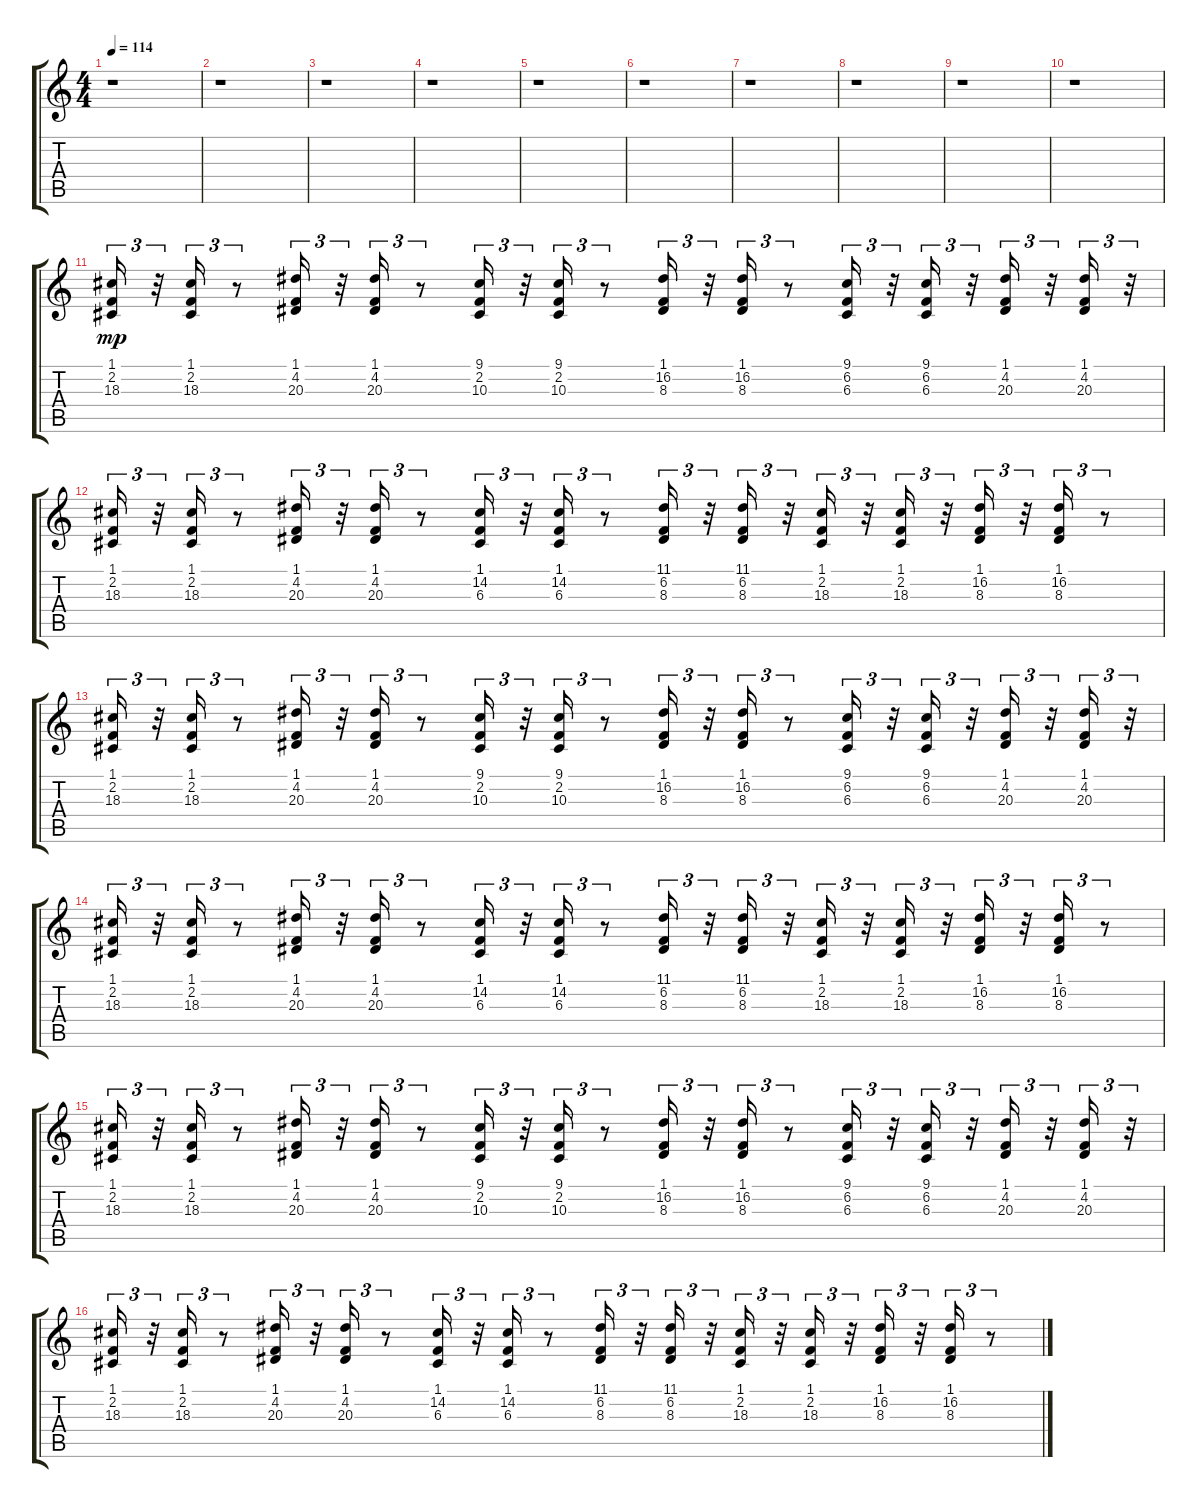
\track "" {instrument percussiveorgan}
\staff {score tabs}
\tuning (E4 B3 G3 D3 A2 E2) {hide}
\ts (4 4)
\tempo 114
\clef g2
\ks c
r.1{dy mp} |
r.1 |
r.1 |
r.1 |
r.1 |
r.1 |
r.1 |
r.1 |
r.1 |
r.1 |
(1.1 2.2 18.3).16{tu (3 2)} r.32{tu (3 2)} (1.1 2.2 18.3).16{tu (3 2)} r.8{tu (3 2)} (1.1 4.2 20.3).16{tu (3 2)} r.32{tu (3 2)} (1.1 4.2 20.3).16{tu (3 2)} r.8{tu (3 2)} (9.1 2.2 10.3).16{tu (3 2)} r.32{tu (3 2)} (9.1 2.2 10.3).16{tu (3 2)} r.8{tu (3 2)} (1.1 16.2 8.3).16{tu (3 2)} r.32{tu (3 2)} (1.1 16.2 8.3).16{tu (3 2)} r.8{tu (3 2)} (9.1 6.2 6.3).16{tu (3 2)} r.32{tu (3 2)} (9.1 6.2 6.3).16{tu (3 2)} r.32{tu (3 2)} (1.1 4.2 20.3).16{tu (3 2)} r.32{tu (3 2)} (1.1 4.2 20.3).16{tu (3 2)} r.32{tu (3 2)} |
(1.1 2.2 18.3).16{tu (3 2)} r.32{tu (3 2)} (1.1 2.2 18.3).16{tu (3 2)} r.8{tu (3 2)} (1.1 4.2 20.3).16{tu (3 2)} r.32{tu (3 2)} (1.1 4.2 20.3).16{tu (3 2)} r.8{tu (3 2)} (1.1 14.2 6.3).16{tu (3 2)} r.32{tu (3 2)} (1.1 14.2 6.3).16{tu (3 2)} r.8{tu (3 2)} (11.1 6.2 8.3).16{tu (3 2)} r.32{tu (3 2)} (11.1 6.2 8.3).16{tu (3 2)} r.32{tu (3 2)} (1.1 2.2 18.3).16{tu (3 2)} r.32{tu (3 2)} (1.1 2.2 18.3).16{tu (3 2)} r.32{tu (3 2)} (1.1 16.2 8.3).16{tu (3 2)} r.32{tu (3 2)} (1.1 16.2 8.3).16{tu (3 2)} r.8{tu (3 2)} |
(1.1 2.2 18.3).16{tu (3 2)} r.32{tu (3 2)} (1.1 2.2 18.3).16{tu (3 2)} r.8{tu (3 2)} (1.1 4.2 20.3).16{tu (3 2)} r.32{tu (3 2)} (1.1 4.2 20.3).16{tu (3 2)} r.8{tu (3 2)} (9.1 2.2 10.3).16{tu (3 2)} r.32{tu (3 2)} (9.1 2.2 10.3).16{tu (3 2)} r.8{tu (3 2)} (1.1 16.2 8.3).16{tu (3 2)} r.32{tu (3 2)} (1.1 16.2 8.3).16{tu (3 2)} r.8{tu (3 2)} (9.1 6.2 6.3).16{tu (3 2)} r.32{tu (3 2)} (9.1 6.2 6.3).16{tu (3 2)} r.32{tu (3 2)} (1.1 4.2 20.3).16{tu (3 2)} r.32{tu (3 2)} (1.1 4.2 20.3).16{tu (3 2)} r.32{tu (3 2)} |
(1.1 2.2 18.3).16{tu (3 2)} r.32{tu (3 2)} (1.1 2.2 18.3).16{tu (3 2)} r.8{tu (3 2)} (1.1 4.2 20.3).16{tu (3 2)} r.32{tu (3 2)} (1.1 4.2 20.3).16{tu (3 2)} r.8{tu (3 2)} (1.1 14.2 6.3).16{tu (3 2)} r.32{tu (3 2)} (1.1 14.2 6.3).16{tu (3 2)} r.8{tu (3 2)} (11.1 6.2 8.3).16{tu (3 2)} r.32{tu (3 2)} (11.1 6.2 8.3).16{tu (3 2)} r.32{tu (3 2)} (1.1 2.2 18.3).16{tu (3 2)} r.32{tu (3 2)} (1.1 2.2 18.3).16{tu (3 2)} r.32{tu (3 2)} (1.1 16.2 8.3).16{tu (3 2)} r.32{tu (3 2)} (1.1 16.2 8.3).16{tu (3 2)} r.8{tu (3 2)} |
(1.1 2.2 18.3).16{tu (3 2)} r.32{tu (3 2)} (1.1 2.2 18.3).16{tu (3 2)} r.8{tu (3 2)} (1.1 4.2 20.3).16{tu (3 2)} r.32{tu (3 2)} (1.1 4.2 20.3).16{tu (3 2)} r.8{tu (3 2)} (9.1 2.2 10.3).16{tu (3 2)} r.32{tu (3 2)} (9.1 2.2 10.3).16{tu (3 2)} r.8{tu (3 2)} (1.1 16.2 8.3).16{tu (3 2)} r.32{tu (3 2)} (1.1 16.2 8.3).16{tu (3 2)} r.8{tu (3 2)} (9.1 6.2 6.3).16{tu (3 2)} r.32{tu (3 2)} (9.1 6.2 6.3).16{tu (3 2)} r.32{tu (3 2)} (1.1 4.2 20.3).16{tu (3 2)} r.32{tu (3 2)} (1.1 4.2 20.3).16{tu (3 2)} r.32{tu (3 2)} |
(1.1 2.2 18.3).16{tu (3 2)} r.32{tu (3 2)} (1.1 2.2 18.3).16{tu (3 2)} r.8{tu (3 2)} (1.1 4.2 20.3).16{tu (3 2)} r.32{tu (3 2)} (1.1 4.2 20.3).16{tu (3 2)} r.8{tu (3 2)} (1.1 14.2 6.3).16{tu (3 2)} r.32{tu (3 2)} (1.1 14.2 6.3).16{tu (3 2)} r.8{tu (3 2)} (11.1 6.2 8.3).16{tu (3 2)} r.32{tu (3 2)} (11.1 6.2 8.3).16{tu (3 2)} r.32{tu (3 2)} (1.1 2.2 18.3).16{tu (3 2)} r.32{tu (3 2)} (1.1 2.2 18.3).16{tu (3 2)} r.32{tu (3 2)} (1.1 16.2 8.3).16{tu (3 2)} r.32{tu (3 2)} (1.1 16.2 8.3).16{tu (3 2)} r.8{tu (3 2)}
